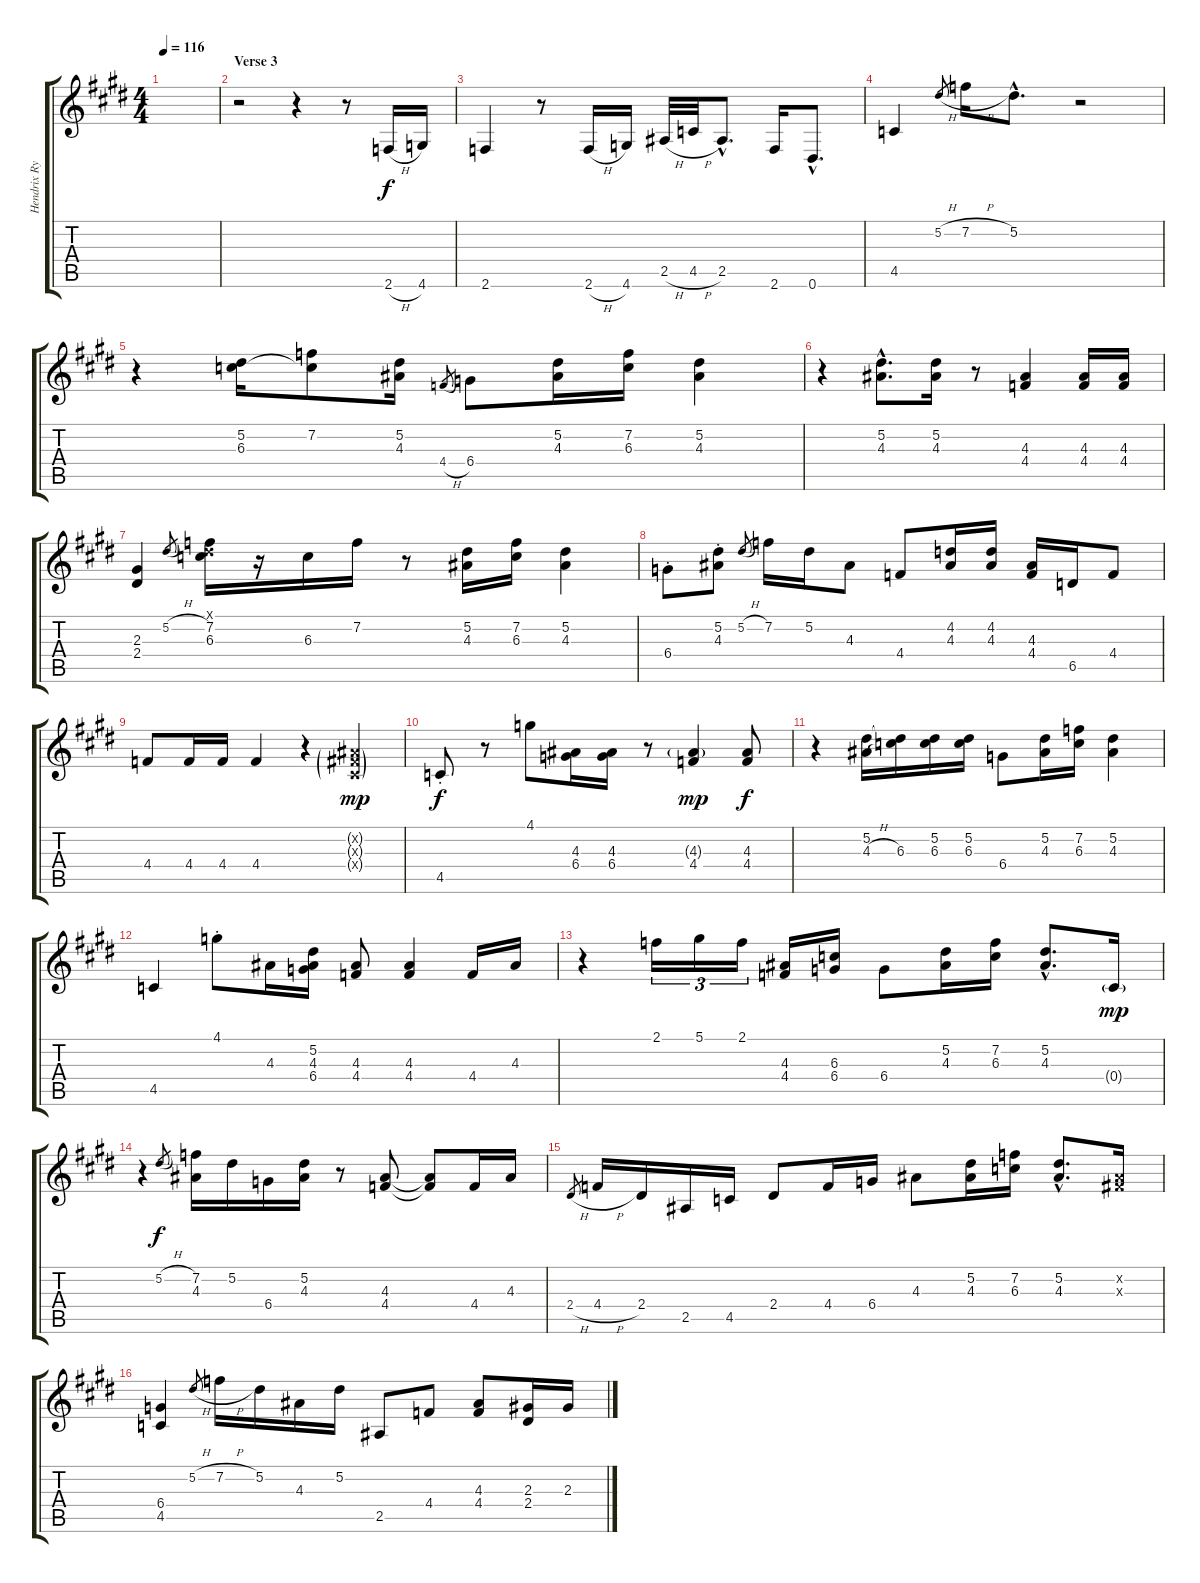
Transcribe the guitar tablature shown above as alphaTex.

\track ("Hendrix Rythm" "Hendrix Ry") {instrument electricguitarjazz}
\staff {score tabs}
\tuning (Eb4 Bb3 Gb3 Db3 Ab2 Eb2) {hide}
\ts (4 4)
\tempo 116
\clef g2
\ks c#minor
|
\section ("" "Verse 3")
r.2 r.4 r.8 2.6{h}.16 4.6.16 |
2.6.4 r.8 2.6{h}.16 4.6.16 2.5{h}.32 4.5{h}.32 2.5{hac}.8{d} 2.6.16 0.6{hac}.8{d} |
4.5.4 5.2{h}.8{gr} 7.2{h}.16 5.2{hac}.8{d} r.2 |
r.4 (5.2 6.3).16 (7.2 6.3{t}).8 (5.2 4.3).16 4.4{h}.8{gr} 6.4.8 (5.2 4.3).16 (7.2 6.3).16 (5.2 4.3).4 |
r.4 (5.2{hac} 4.3{hac}).8{d} (5.2 4.3).16 r.8 (4.3 4.4).4 (4.3 4.4).16 (4.3 4.4).16 |
(2.3 2.4).4 5.2{h}.8{gr} (0.1{x} 7.2 6.3).16 r.16 6.3.16 7.2.16 r.8 (5.2 4.3).16 (7.2 6.3).16 (5.2 4.3).4 |
6.4{st}.8 (5.2{st} 4.3).8 5.2{h}.8{gr} 7.2.16 5.2.16 4.3.8 4.4.8 (4.2 4.3).16 (4.2 4.3).16 (4.3 4.4).16 6.5.16 4.4.8 |
4.4.8 4.4.16 4.4.16 4.4.4 r.4 (0.2{g x} 0.3{g x} 0.4{g x}).4{dy mp} |
4.5{st}.8{dy f} r.8 4.1.8 (4.3 6.4).16 (4.3 6.4).16 r.8 (4.3{g} 4.4).4{dy mp} (4.3 4.4).8{dy f} |
r.4 (5.2 4.3{h}).16 (5.2{t} 6.3).16 (5.2 6.3).16 (5.2 6.3).16 6.4.8 (5.2 4.3).16 (7.2 6.3).16 (5.2 4.3).4 |
4.5.4 4.1{st}.8 4.3.16 (5.2 4.3 6.4).16 (4.3 4.4).8 (4.3 4.4).4 4.4.16 4.3.16 |
r.4 2.1.16{tu (3 2)} 5.1.16{tu (3 2)} 2.1.16{tu (3 2)} (4.3 4.4).16 (6.3 6.4).16 6.4.8 (5.2 4.3).16 (7.2 6.3).16 (5.2{hac} 4.3{hac}).8{d} 0.4{g}.16{dy mp} |
r.4 5.2{h}.8{gr dy f} (7.2 4.3).16 5.2.16 6.4.16 (5.2 4.3).16 r.8 (4.3 4.4).8 (4.3{t} 4.4{t}).8 4.4.16 4.3.16 |
2.4{h}.8{gr} 4.4{h}.16 2.4.16 2.5.16 4.5.16 2.4.8 4.4.16 6.4.16 4.3.8 (5.2 4.3).16 (7.2 6.3).16 (5.2{hac} 4.3{hac}).8{d} (0.2{x} 0.3{x}).16 |
(6.4 4.5).4 5.2{h}.8{gr} 7.2{h}.16 5.2.16 4.3.16 5.2.16 2.5.8 4.4.8 (4.3 4.4).8 (2.3 2.4).16 2.3.16
